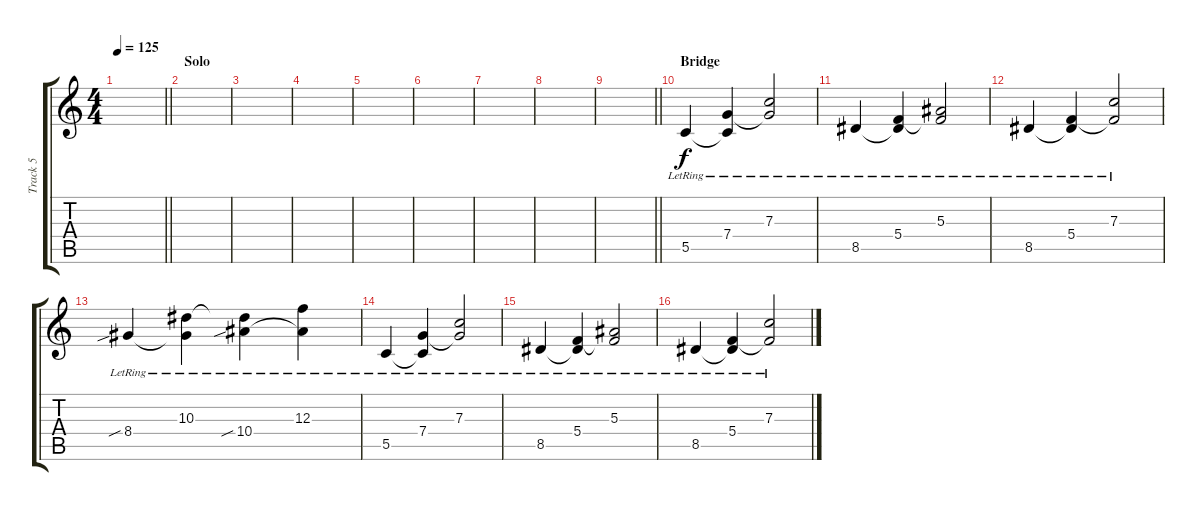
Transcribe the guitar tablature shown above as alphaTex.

\track ("Track 5" "Track 5") {instrument acousticguitarsteel}
\staff {score tabs}
\tuning (D4 A3 F3 C3 G2 C2) {hide}
\ts (4 4)
\tempo 125
\clef g2
\barLineRight lightlight
\ks c
|
\section ("" "Solo")
|
|
|
|
|
|
|
\barLineRight lightlight
|
\section ("" "Bridge")
5.5{lr}.4 (7.4{lr} 5.5{t}).4 (7.3{lr} 7.4{t}).2 |
8.5{lr}.4 (5.4{lr} 8.5{t}).4 (5.3{lr} 5.4{t}).2 |
8.5{lr}.4 (5.4{lr} 8.5{t}).4 (7.3{lr} 5.4{t}).2 |
8.4{sib lr}.4 (10.3{lr} 8.4{t}).4 (10.3{t} 10.4{sib lr}).4 (12.3{lr} 10.4{t}).4 |
5.5{lr}.4 (7.4{lr} 5.5{t}).4 (7.3{lr} 7.4{t}).2 |
8.5{lr}.4 (5.4{lr} 8.5{t}).4 (5.3{lr} 5.4{t}).2 |
8.5{lr}.4 (5.4{lr} 8.5{t}).4 (7.3{lr} 5.4{t}).2
